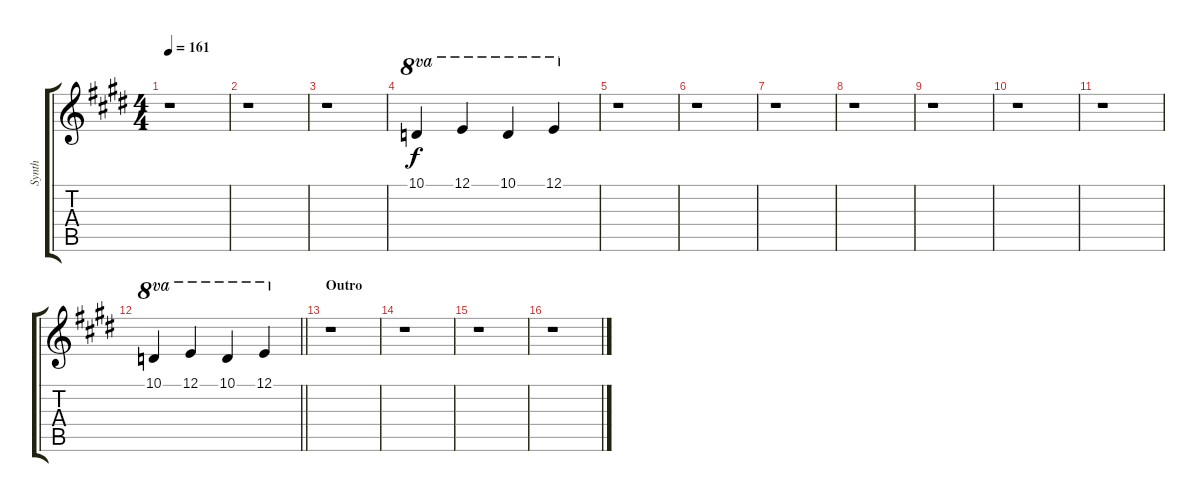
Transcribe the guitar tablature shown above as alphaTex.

\track ("Synth" "Synth") {instrument orchestrahit}
\staff {score tabs}
\tuning (E4 B3 G3 D3 A2 E2) {hide}
\ts (4 4)
\tempo 161
\clef g2
\ks e
r.1{dy f} |
r.1 |
r.1 |
10.1.4{ot 8va} 12.1.4{ot 8va} 10.1.4{ot 8va} 12.1.4{ot 8va} |
r.1 |
r.1 |
r.1 |
r.1 |
r.1 |
r.1 |
r.1 |
\barLineRight lightlight
10.1.4{ot 8va} 12.1.4{ot 8va} 10.1.4{ot 8va} 12.1.4{ot 8va} |
\section ("" "Outro")
r.1 |
r.1 |
r.1 |
r.1
